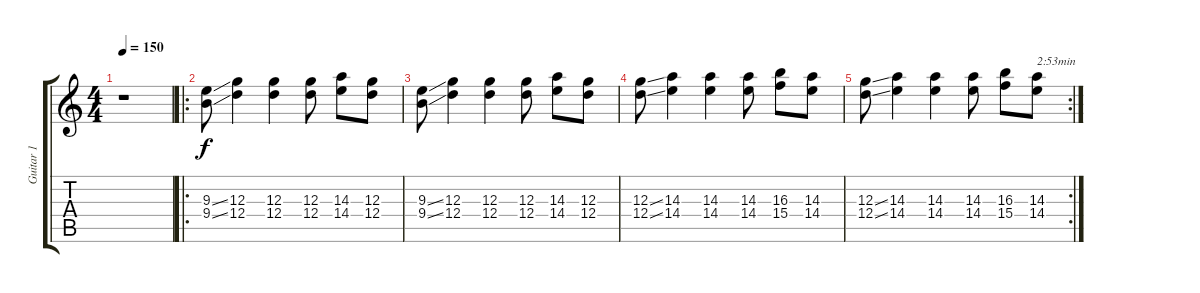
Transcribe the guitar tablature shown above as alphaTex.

\track ("Guitar 1" "Guitar 1") {instrument distortionguitar}
\staff {score tabs}
\tuning (E4 B3 G3 D3 A2 E2) {hide}
\ts (4 4)
\tempo 150
\clef g2
\ks c
r.1{dy f} |
\ro
(9.3{ss} 9.4{ss}).8 (12.3 12.4).4 (12.3 12.4).4 (12.3 12.4).8 (14.3 14.4).8 (12.3 12.4).8 |
(9.3{ss} 9.4{ss}).8 (12.3 12.4).4 (12.3 12.4).4 (12.3 12.4).8 (14.3 14.4).8 (12.3 12.4).8 |
(12.3{ss} 12.4{ss}).8 (14.3 14.4).4 (14.3 14.4).4 (14.3 14.4).8 (16.3 15.4).8 (14.3 14.4).8 |
\rc 2
(12.3{ss} 12.4{ss}).8 (14.3 14.4).4 (14.3 14.4).4 (14.3 14.4).8 (16.3 15.4).8 (14.3 14.4).8{txt "2:53min"}
